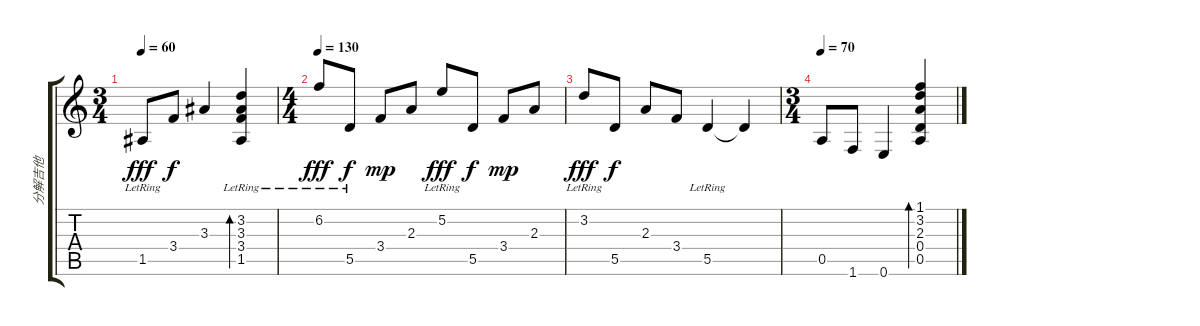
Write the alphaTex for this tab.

\track ("分解吉他" "分解吉他") {instrument acousticguitarnylon}
\staff {score tabs}
\tuning (E4 B3 G3 D3 A2 E2) {hide}
\ts (3 4)
\tempo 60
\clef g2
\ks c
1.5{lr}.8{dy fff} 3.4.8{dy f} 3.3.4 (3.2{lr} 3.3 3.4 1.5).4{bd 240} |
\ts (4 4)
\tempo 130
6.2{lr}.8{dy fff} 5.5{lr}.8{dy f} 3.4.8{dy mp} 2.3.8 5.2{lr}.8{dy fff} 5.5.8{dy f} 3.4.8{dy mp} 2.3.8 |
3.2{lr}.8{dy fff} 5.5.8{dy f} 2.3.8 3.4.8 5.5{lr}.4 5.5{t}.4 |
\ts (3 4)
\tempo 70
0.5.8 1.6.8 0.6.4 (1.1 3.2 2.3 0.4 0.5).4{bd 240 volume 1}
